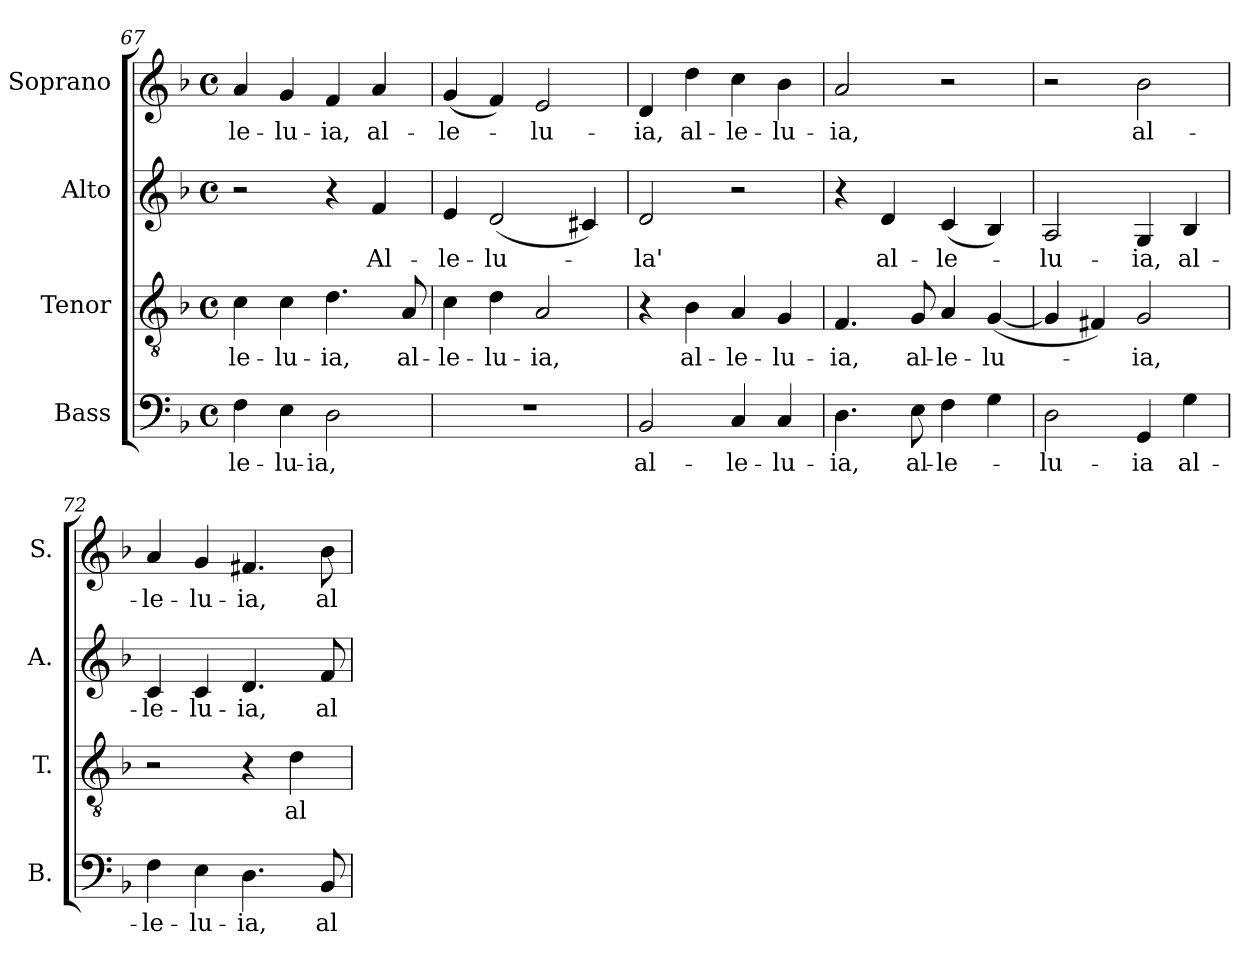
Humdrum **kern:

**kern	**text	**kern	**text	**kern	**text	**kern	**text
*part4	*part4	*part3	*part3	*part2	*part2	*part1	*part1
*staff4	*staff4	*staff3	*staff3	*staff2	*staff2	*staff1	*staff1
*I"Bass	*	*I"Tenor	*	*I"Alto	*	*I"Soprano	*
*I'B.	*	*I'T.	*	*I'A.	*	*I'S.	*
*clefF4	*	*clefGv2	*	*clefG2	*	*clefG2	*
*	*	*ITrd7c12	*	*	*	*	*
*k[b-]	*	*k[b-]	*	*k[b-]	*	*k[b-]	*
*F:	*	*F:	*	*F:	*	*F:	*
*M4/4	*	*M4/4	*	*M4/4	*	*M4/4	*
*met(c)	*	*met(c)	*	*met(c)	*	*met(c)	*
=67	=67	=67	=67	=67	=67	=67	=67
!	!LO:LY:b:color=#000000	!	!	!	!	!	!
!	!	!	!LO:LY:b:color=#000000	!	!	!	!
!	!	!	!	!	!	!	!LO:LY:b:color=#000000
4Fi\	-le-	4Ci\	-le-	2r	.	4ai/	-le-
!	!LO:LY:b:color=#000000	!	!	!	!	!	!
!	!	!	!LO:LY:b:color=#000000	!	!	!	!
!	!	!	!	!	!	!	!LO:LY:b:color=#000000
4Ei\	-lu-	4Ci\	-lu-	.	.	4gi/	-lu-
!	!LO:LY:b:color=#000000	!	!	!	!	!	!
!	!	!	!LO:LY:b:color=#000000	!	!	!	!
!	!	!	!	!	!	!	!LO:LY:b:color=#000000
2Di\	-ia,	4.Di\	-ia,	4r	.	4fi/	-ia,
!	!	!	!	!	!LO:LY:b:color=#000000	!	!
!	!	!	!	!	!	!	!LO:LY:b:color=#000000
.	.	.	.	4fi/	Al-	4ai/	al-
!	!	!	!LO:LY:b:color=#000000	!	!	!	!
.	.	8AAi/	al-	.	.	.	.
=68	=68	=68	=68	=68	=68	=68	=68
!	!	!	!LO:LY:b:color=#000000	!	!	!	!
!	!	!	!	!	!LO:LY:b:color=#000000	!	!
!	!	!	!	!	!	!	!LO:LY:b:color=#000000
1r	.	4Ci\	-le-	4ei/	-le-	(4gi/	-le-
!	!	!	!LO:LY:b:color=#000000	!	!	!	!
!	!	!	!	!	!LO:LY:b:color=#000000	!	!
.	.	4Di\	-lu-	(2di/	-lu-	4fi/)	.
!	!	!	!LO:LY:b:color=#000000	!	!	!	!
!	!	!	!	!	!	!	!LO:LY:b:color=#000000
.	.	2AAi/	-ia,	.	.	2ei/	-lu-
.	.	.	.	4c#Xi/)	.	.	.
=69	=69	=69	=69	=69	=69	=69	=69
!	!LO:LY:b:color=#000000	!	!	!	!	!	!
!	!	!	!	!	!LO:LY:b:color=#000000	!	!
!	!	!	!	!	!	!	!LO:LY:b:color=#000000
2BB-i/	al-	4r	.	2di/	-la'	4di/	-ia,
!	!	!	!LO:LY:b:color=#000000	!	!	!	!
!	!	!	!	!	!	!	!LO:LY:b:color=#000000
.	.	4BB-i\	al-	.	.	4ddi\	al-
!	!LO:LY:b:color=#000000	!	!	!	!	!	!
!	!	!	!LO:LY:b:color=#000000	!	!	!	!
!	!	!	!	!	!	!	!LO:LY:b:color=#000000
4Ci/	-le-	4AAi/	-le-	2r	.	4cci\	-le-
!	!LO:LY:b:color=#000000	!	!	!	!	!	!
!	!	!	!LO:LY:b:color=#000000	!	!	!	!
!	!	!	!	!	!	!	!LO:LY:b:color=#000000
4Ci/	-lu-	4GGi/	-lu-	.	.	4b-i\	-lu-
!!LO:LB:g=z
=70	=70	=70	=70	=70	=70	=70	=70
!	!LO:LY:b:color=#000000	!	!	!	!	!	!
!	!	!	!LO:LY:b:color=#000000	!	!	!	!
!	!	!	!	!	!	!	!LO:LY:b:color=#000000
4.Di\	-ia,	4.FFi/	-ia,	4r	.	2ai/	-ia,
!	!	!	!	!	!LO:LY:b:color=#000000	!	!
.	.	.	.	4di/	al-	.	.
!	!LO:LY:b:color=#000000	!	!	!	!	!	!
!	!	!	!LO:LY:b:color=#000000	!	!	!	!
8Ei\	al-	8GGi/	al-	.	.	.	.
!	!LO:LY:b:color=#000000	!	!	!	!	!	!
!	!	!	!LO:LY:b:color=#000000	!	!	!	!
!	!	!	!	!	!LO:LY:b:color=#000000	!	!
4Fi\	-le-	4AAi/	-le-	(4ci/	-le-	2r	.
!	!	!	!LO:LY:b:color=#000000	!	!	!	!
4Gi\	.	([4GGi/	-lu-	4B-i/)	.	.	.
=71	=71	=71	=71	=71	=71	=71	=71
!	!LO:LY:b:color=#000000	!	!	!	!	!	!
!	!	!	!	!	!LO:LY:b:color=#000000	!	!
2Di\	-lu-	4GGi/]	.	2Ai/	-lu-	2r	.
.	.	4FF#Xi/)	.	.	.	.	.
!	!LO:LY:b:color=#000000	!	!	!	!	!	!
!	!	!	!LO:LY:b:color=#000000	!	!	!	!
!	!	!	!	!	!LO:LY:b:color=#000000	!	!
!	!	!	!	!	!	!	!LO:LY:b:color=#000000
4GGi/	-ia	2GGi/	-ia,	4Gi/	-ia,	2b-i\	al-
!	!LO:LY:b:color=#000000	!	!	!	!	!	!
!	!	!	!	!	!LO:LY:b:color=#000000	!	!
4Gi\	al-	.	.	4B-i/	al-	.	.
=72	=72	=72	=72	=72	=72	=72	=72
!	!LO:LY:b:color=#000000	!	!	!	!	!	!
!	!	!	!	!	!LO:LY:b:color=#000000	!	!
!	!	!	!	!	!	!	!LO:LY:b:color=#000000
4Fi\	-le-	2r	.	4ci/	-le-	4ai/	-le-
!	!LO:LY:b:color=#000000	!	!	!	!	!	!
!	!	!	!	!	!LO:LY:b:color=#000000	!	!
!	!	!	!	!	!	!	!LO:LY:b:color=#000000
4Ei\	-lu-	.	.	4ci/	-lu-	4gi/	-lu-
!	!LO:LY:b:color=#000000	!	!	!	!	!	!
!	!	!	!	!	!LO:LY:b:color=#000000	!	!
!	!	!	!	!	!	!	!LO:LY:b:color=#000000
4.Di\	-ia,	4r	.	4.di/	-ia,	4.f#Xi/	-ia,
!	!	!	!LO:LY:b:color=#000000	!	!	!	!
.	.	4Di\	al-	.	.	.	.
!	!LO:LY:b:color=#000000	!	!	!	!	!	!
!	!	!	!	!	!LO:LY:b:color=#000000	!	!
!	!	!	!	!	!	!	!LO:LY:b:color=#000000
8BB-i/	al-	.	.	8fi/	al-	8b-i\	al-
=	=	=	=	=	=	=	=
*-	*-	*-	*-	*-	*-	*-	*-
